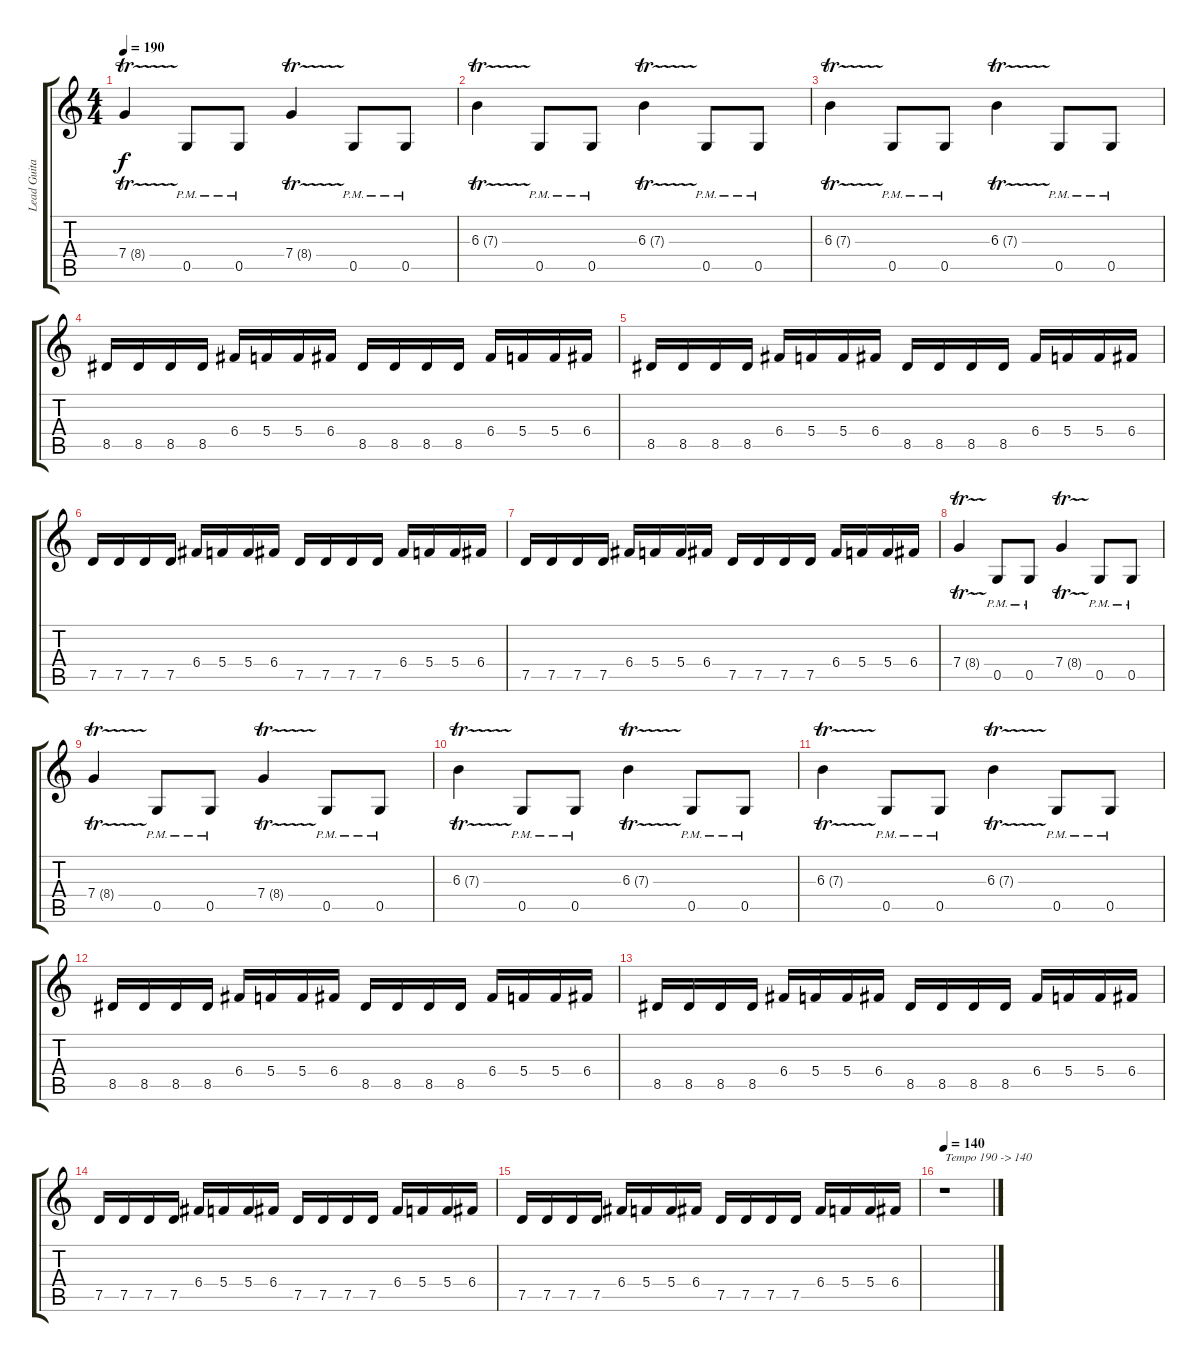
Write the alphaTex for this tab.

\track ("Lead Guitar" "Lead Guita") {instrument distortionguitar}
\staff {score tabs}
\tuning (D4 A3 F3 C3 G2 D2) {hide}
\ts (4 4)
\tempo 190
\clef g2
\ks c
7.4{tr (8 16)}.4{dy f} 0.5{pm}.8 0.5{pm}.8 7.4{tr (8 16)}.4 0.5{pm}.8 0.5{pm}.8 |
6.3{tr (7 16)}.4 0.5{pm}.8 0.5{pm}.8 6.3{tr (7 16)}.4 0.5{pm}.8 0.5{pm}.8 |
6.3{tr (7 16)}.4 0.5{pm}.8 0.5{pm}.8 6.3{tr (7 16)}.4 0.5{pm}.8 0.5{pm}.8 |
8.5.16 8.5.16 8.5.16 8.5.16 6.4.16 5.4.16 5.4.16 6.4.16 8.5.16 8.5.16 8.5.16 8.5.16 6.4.16 5.4.16 5.4.16 6.4.16 |
8.5.16 8.5.16 8.5.16 8.5.16 6.4.16 5.4.16 5.4.16 6.4.16 8.5.16 8.5.16 8.5.16 8.5.16 6.4.16 5.4.16 5.4.16 6.4.16 |
7.5.16 7.5.16 7.5.16 7.5.16 6.4.16 5.4.16 5.4.16 6.4.16 7.5.16 7.5.16 7.5.16 7.5.16 6.4.16 5.4.16 5.4.16 6.4.16 |
7.5.16 7.5.16 7.5.16 7.5.16 6.4.16 5.4.16 5.4.16 6.4.16 7.5.16 7.5.16 7.5.16 7.5.16 6.4.16 5.4.16 5.4.16 6.4.16 |
7.4{tr (8 16)}.4 0.5{pm}.8 0.5{pm}.8 7.4{tr (8 16)}.4 0.5{pm}.8 0.5{pm}.8 |
7.4{tr (8 16)}.4 0.5{pm}.8 0.5{pm}.8 7.4{tr (8 16)}.4 0.5{pm}.8 0.5{pm}.8 |
6.3{tr (7 16)}.4 0.5{pm}.8 0.5{pm}.8 6.3{tr (7 16)}.4 0.5{pm}.8 0.5{pm}.8 |
6.3{tr (7 16)}.4 0.5{pm}.8 0.5{pm}.8 6.3{tr (7 16)}.4 0.5{pm}.8 0.5{pm}.8 |
8.5.16 8.5.16 8.5.16 8.5.16 6.4.16 5.4.16 5.4.16 6.4.16 8.5.16 8.5.16 8.5.16 8.5.16 6.4.16 5.4.16 5.4.16 6.4.16 |
8.5.16 8.5.16 8.5.16 8.5.16 6.4.16 5.4.16 5.4.16 6.4.16 8.5.16 8.5.16 8.5.16 8.5.16 6.4.16 5.4.16 5.4.16 6.4.16 |
7.5.16 7.5.16 7.5.16 7.5.16 6.4.16 5.4.16 5.4.16 6.4.16 7.5.16 7.5.16 7.5.16 7.5.16 6.4.16 5.4.16 5.4.16 6.4.16 |
7.5.16 7.5.16 7.5.16 7.5.16 6.4.16 5.4.16 5.4.16 6.4.16 7.5.16 7.5.16 7.5.16 7.5.16 6.4.16 5.4.16 5.4.16 6.4.16 |
\tempo 140
r.1{txt "Tempo 190 -> 140"}
